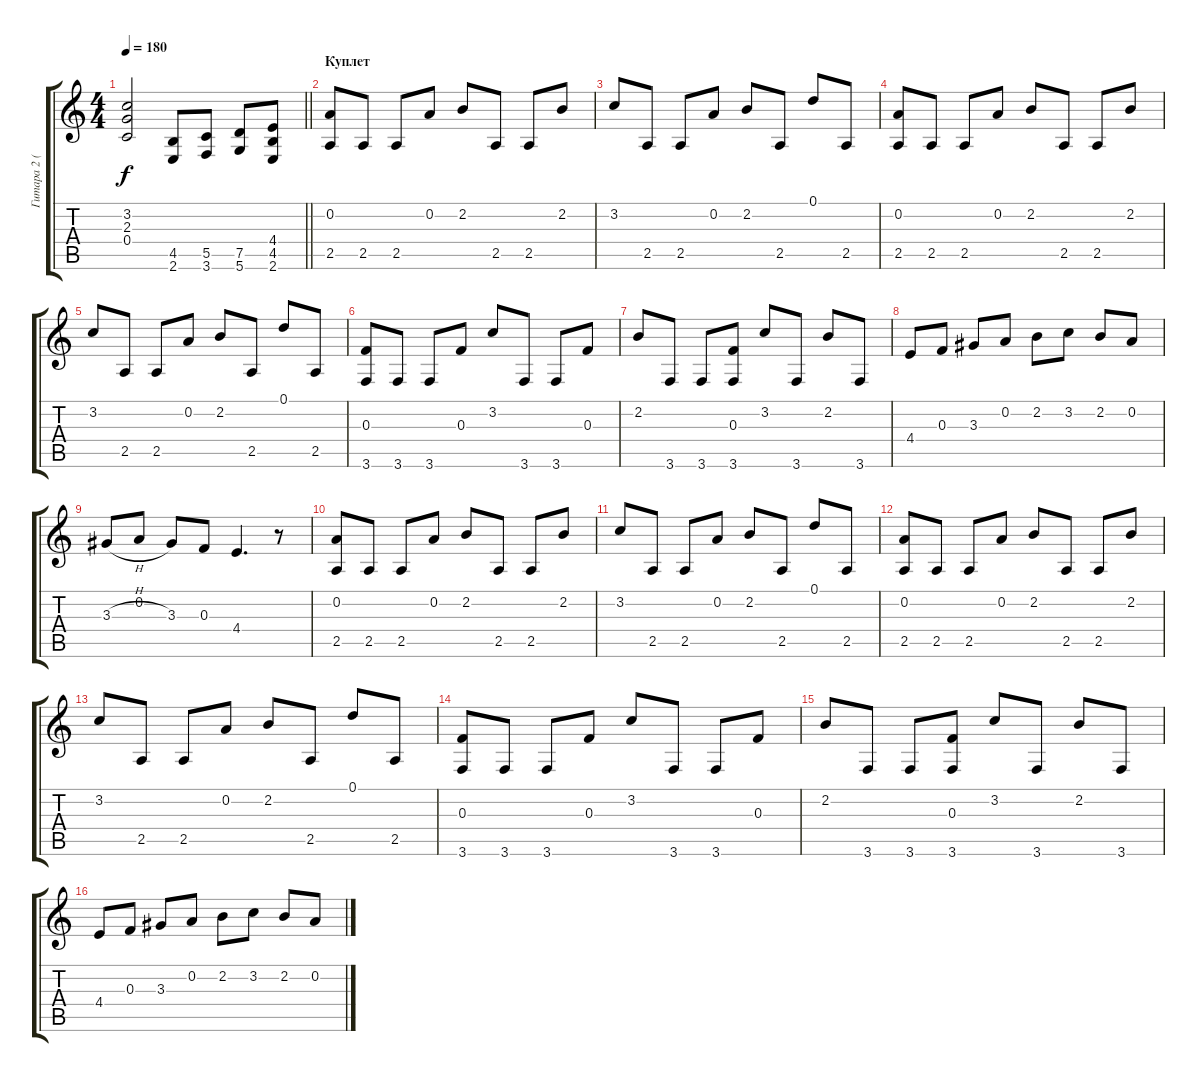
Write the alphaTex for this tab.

\track ("Гитара 2 (2)" "Гитара 2 (") {instrument distortionguitar}
\staff {score tabs}
\tuning (D4 A3 F3 C3 G2 D2) {hide}
\ts (4 4)
\tempo 180
\clef g2
\barLineRight lightlight
\ks c
(3.2 2.3 0.4).2{dy f} (4.5 2.6).8 (5.5 3.6).8 (7.5 5.6).8 (4.4 4.5 2.6).8 |
\section ("" "Куплет")
(0.2 2.5).8 2.5.8 2.5.8 0.2.8 2.2.8 2.5.8 2.5.8 2.2.8 |
3.2.8 2.5.8 2.5.8 0.2.8 2.2.8 2.5.8 0.1.8 2.5.8 |
(0.2 2.5).8 2.5.8 2.5.8 0.2.8 2.2.8 2.5.8 2.5.8 2.2.8 |
3.2.8 2.5.8 2.5.8 0.2.8 2.2.8 2.5.8 0.1.8 2.5.8 |
(0.3 3.6).8 3.6.8 3.6.8 0.3.8 3.2.8 3.6.8 3.6.8 0.3.8 |
2.2.8 3.6.8 3.6.8 (0.3 3.6).8 3.2.8 3.6.8 2.2.8 3.6.8 |
4.4.8 0.3.8 3.3.8 0.2.8 2.2.8 3.2.8 2.2.8 0.2.8 |
3.3{h}.8 0.2.8 3.3.8 0.3.8 4.4.4{d} r.8 |
(0.2 2.5).8 2.5.8 2.5.8 0.2.8 2.2.8 2.5.8 2.5.8 2.2.8 |
3.2.8 2.5.8 2.5.8 0.2.8 2.2.8 2.5.8 0.1.8 2.5.8 |
(0.2 2.5).8 2.5.8 2.5.8 0.2.8 2.2.8 2.5.8 2.5.8 2.2.8 |
3.2.8 2.5.8 2.5.8 0.2.8 2.2.8 2.5.8 0.1.8 2.5.8 |
(0.3 3.6).8 3.6.8 3.6.8 0.3.8 3.2.8 3.6.8 3.6.8 0.3.8 |
2.2.8 3.6.8 3.6.8 (0.3 3.6).8 3.2.8 3.6.8 2.2.8 3.6.8 |
4.4.8 0.3.8 3.3.8 0.2.8 2.2.8 3.2.8 2.2.8 0.2.8
